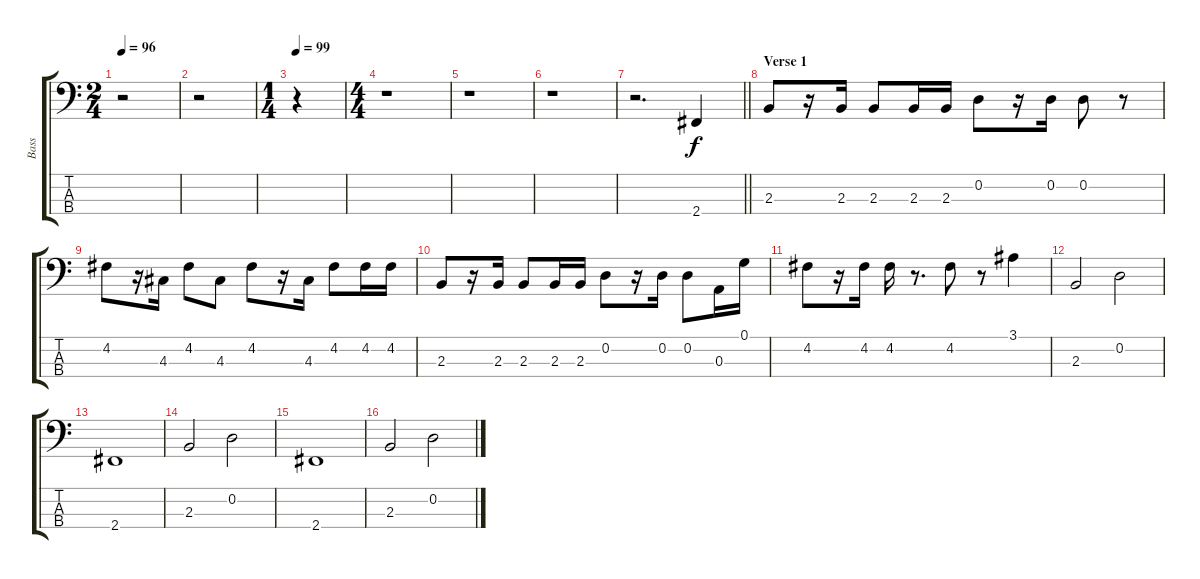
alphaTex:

\track ("Bass" "Bass") {instrument fretlessbass}
\staff {score tabs}
\tuning (G2 D2 A1 E1) {hide}
\ts (2 4)
\tempo 96
\clef f4
\ks c
r.2{dy f} |
r.2 |
\ts (1 4)
\tempo 99
r.4 |
\ts (4 4)
r.1 |
r.1 |
r.1 |
\barLineRight lightlight
r.2{d} 2.4.4 |
\section ("" "Verse 1")
2.3.8 r.16 2.3.16 2.3.8 2.3.16 2.3.16 0.2.8 r.16 0.2.16 0.2.8 r.8 |
4.2.8 r.16 4.3.16 4.2.8 4.3.8 4.2.8 r.16 4.3.16 4.2.8 4.2.16 4.2.16 |
2.3.8 r.16 2.3.16 2.3.8 2.3.16 2.3.16 0.2.8 r.16 0.2.16 0.2.8 0.3.16 0.1.16 |
4.2.8 r.16 4.2.16 4.2.16 r.8{d} 4.2.8 r.8 3.1.4 |
2.3.2 0.2.2 |
2.4.1 |
2.3.2 0.2.2 |
2.4.1 |
2.3.2 0.2.2
